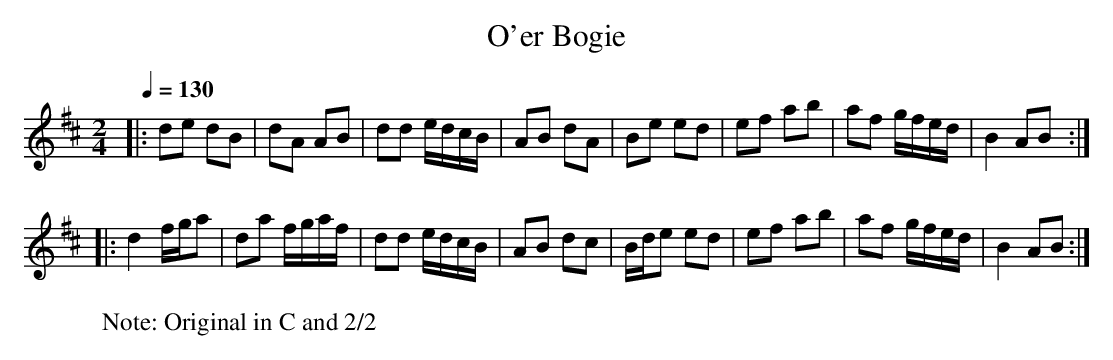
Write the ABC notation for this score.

X:1
T:O'er Bogie
M:2/4
L:1/8
Q:1/4=130
K:D
|: de dB | dA AB | dd e/2d/2c/2B/2 | AB dA | Be ed | ef ab | af g/2f/2e/2d/2 | B2 AB :|
|: d2 f/2g/2a | da f/2g/2a/2f/2 | dd e/2d/2c/2B/2 | AB dc | B/2d/2e ed | ef ab | af g/2f/2e/2d/2 | B2 AB :|
W:Note: Original in C and 2/2
